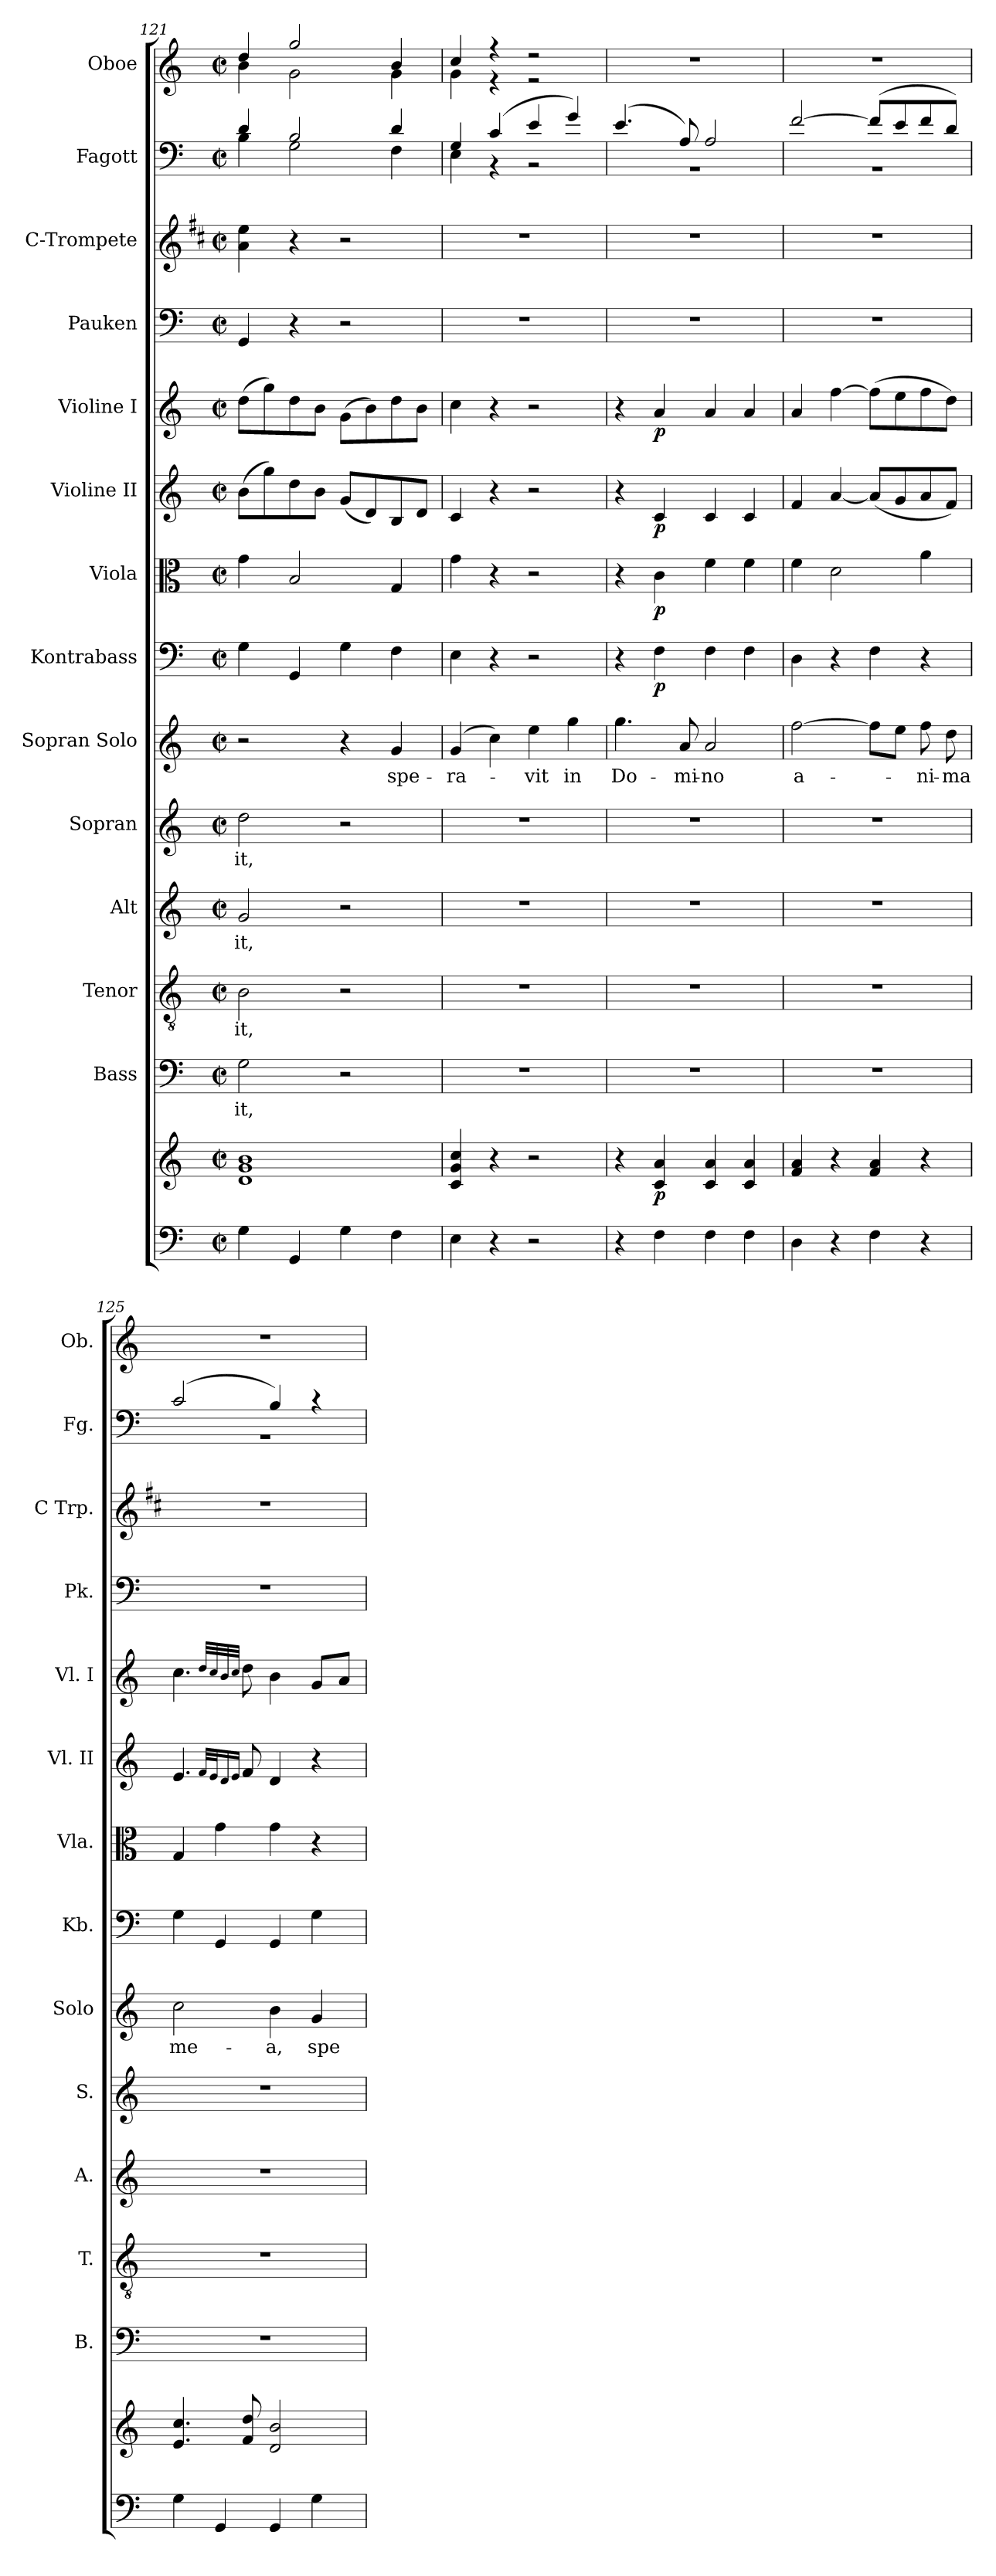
**kern	**kern	**dynam	**kern	**text	**kern	**text	**kern	**text	**kern	**text	**kern	**text	**kern	**dynam	**kern	**dynam	**kern	**dynam	**kern	**dynam	**kern	**kern	**kern	**kern
*part14	*part14	*part14	*part13	*part13	*part12	*part12	*part11	*part11	*part10	*part10	*part9	*part9	*part8	*part8	*part7	*part7	*part6	*part6	*part5	*part5	*part4	*part3	*part2	*part1
*staff15	*staff14	*staff14/15	*staff13	*staff13	*staff12	*staff12	*staff11	*staff11	*staff10	*staff10	*staff9	*staff9	*staff8	*staff8	*staff7	*staff7	*staff6	*staff6	*staff5	*staff5	*staff4	*staff3	*staff2	*staff1
*	*	*	*I"Bass	*	*I"Tenor	*	*I"Alt	*	*I"Sopran	*	*I"Sopran Solo	*	*I"Kontrabass	*	*I"Viola	*	*I"Violine II	*	*I"Violine I	*	*I"Pauken	*I"C-Trompete	*I"Fagott	*I"Oboe
*	*	*	*I'B.	*	*I'T.	*	*I'A.	*	*I'S.	*	*I'Solo	*	*I'Kb.	*	*I'Vla.	*	*I'Vl. II	*	*I'Vl. I	*	*I'Pk.	*I'C Trp.	*I'Fg.	*I'Ob.
*clefF4	*clefG2	*	*clefF4	*	*clefGv2	*	*clefG2	*	*clefG2	*	*clefG2	*	*clefF4	*	*clefC3	*	*clefG2	*	*clefG2	*	*clefF4	*clefG2	*clefF4	*clefG2
*	*	*	*	*	*	*	*	*	*	*	*	*	*ITrd7c12	*	*	*	*	*	*	*	*	*ITrd1c2	*	*
*k[]	*k[]	*	*k[]	*	*k[]	*	*k[]	*	*k[]	*	*k[]	*	*k[]	*	*k[]	*	*k[]	*	*k[]	*	*k[]	*k[]	*k[]	*k[]
*C:	*C:	*	*C:	*	*C:	*	*C:	*	*C:	*	*C:	*	*C:	*	*C:	*	*C:	*	*C:	*	*C:	*C:	*C:	*C:
*M2/2	*M2/2	*	*M2/2	*	*M2/2	*	*M2/2	*	*M2/2	*	*M2/2	*	*M2/2	*	*M2/2	*	*M2/2	*	*M2/2	*	*M2/2	*M2/2	*M2/2	*M2/2
*met(c|)	*met(c|)	*	*met(c|)	*	*met(c|)	*	*met(c|)	*	*met(c|)	*	*met(c|)	*	*met(c|)	*	*met(c|)	*	*met(c|)	*	*met(c|)	*	*met(c|)	*met(c|)	*met(c|)	*met(c|)
=121	=121	=121	=121	=121	=121	=121	=121	=121	=121	=121	=121	=121	=121	=121	=121	=121	=121	=121	=121	=121	=121	=121	=121	=121
!	!	!	!	!LO:LY:b	!	!LO:LY:b	!	!LO:LY:b	!	!LO:LY:b	!	!	!	!	!	!	!	!	!	!	!	!	!	!
*	*	*	*	*	*	*	*	*	*	*	*	*	*	*	*	*	*	*	*	*	*	*	*^	*^
4G\	1d 1g 1b	.	2G\	-it,	2B\	-it,	2g/	-it,	2dd\	-it,	2r	.	4GG\	.	4g\	.	(>8b\L	.	(>8dd\L	.	4GG/	4g\ 4dd\	4d/	4B\	4dd/	4b\
.	.	.	.	.	.	.	.	.	.	.	.	.	.	.	.	.	8gg\)	.	8gg\)	.	.	.	.	.	.	.
4GG/	.	.	.	.	.	.	.	.	.	.	.	.	4GGG/	.	2B/	.	8dd\	.	8dd\	.	4r	4r	2B/	2G\	2gg/	2g\
.	.	.	.	.	.	.	.	.	.	.	.	.	.	.	.	.	8b\J	.	8b\J	.	.	.	.	.	.	.
4G\	.	.	2r	.	2r	.	2r	.	2r	.	4r	.	4GG\	.	.	.	(<8g/L	.	(>8g\L	.	2r	2r	.	.	.	.
.	.	.	.	.	.	.	.	.	.	.	.	.	.	.	.	.	8d/)	.	8b\)	.	.	.	.	.	.	.
!	!	!	!	!	!	!	!	!	!	!	!	!LO:LY:b	!	!	!	!	!	!	!	!	!	!	!	!	!	!
4F\	.	.	.	.	.	.	.	.	.	.	4g/	spe-	4FF\	.	4G/	.	8B/	.	8dd\	.	.	.	4d/	4F\	4b/	4g\
.	.	.	.	.	.	.	.	.	.	.	.	.	.	.	.	.	8d/J	.	8b\J	.	.	.	.	.	.	.
=122	=122	=122	=122	=122	=122	=122	=122	=122	=122	=122	=122	=122	=122	=122	=122	=122	=122	=122	=122	=122	=122	=122	=122	=122	=122	=122
!	!	!	!	!	!	!	!	!	!	!	!	!LO:LY:b	!	!	!	!	!	!	!	!	!	!	!	!	!	!
4E\	4c/ 4g/ 4cc/	.	1r	.	1r	.	1r	.	1r	.	(4g/	-ra-	4EE\	.	4g\	.	4c/	.	4cc\	.	1r	1r	4G/	4E\	4cc/	4g\
4r	4r	.	.	.	.	.	.	.	.	.	4cc\)	.	4r	.	4r	.	4r	.	4r	.	.	.	(4c/	4r	4r	4r
!	!	!	!	!	!	!	!	!	!	!	!	!LO:LY:b	!	!	!	!	!	!	!	!	!	!	!	!	!	!
2r	2r	.	.	.	.	.	.	.	.	.	4ee\	-vit	2r	.	2r	.	2r	.	2r	.	.	.	4e/	2r	2r	2r
!	!	!	!	!	!	!	!	!	!	!	!	!LO:LY:b	!	!	!	!	!	!	!	!	!	!	!	!	!	!
.	.	.	.	.	.	.	.	.	.	.	4gg\	in	.	.	.	.	.	.	.	.	.	.	4g/)	.	.	.
*	*	*	*	*	*	*	*	*	*	*	*	*	*	*	*	*	*	*	*	*	*	*	*	*	*v	*v
=123	=123	=123	=123	=123	=123	=123	=123	=123	=123	=123	=123	=123	=123	=123	=123	=123	=123	=123	=123	=123	=123	=123	=123	=123	=123
!	!	!	!	!	!	!	!	!	!	!	!	!LO:LY:b	!	!	!	!	!	!	!	!	!	!	!	!	!
4r	4r	.	1r	.	1r	.	1r	.	1r	.	4.gg\	Do-	4r	.	4r	.	4r	.	4r	.	1r	1r	(4.e/	1rBB	1r
!	!	!LO:DY:b	!	!	!	!	!	!	!	!	!	!	!	!LO:DY:b	!	!LO:DY:b	!	!LO:DY:b	!	!LO:DY:b	!	!	!	!	!
4F\	4c/ 4a/	p	.	.	.	.	.	.	.	.	.	.	4FF\	p	4c\	p	4c/	p	4a/	p	.	.	.	.	.
!	!	!	!	!	!	!	!	!	!	!	!	!LO:LY:b	!	!	!	!	!	!	!	!	!	!	!	!	!
.	.	.	.	.	.	.	.	.	.	.	8a/	-mi-	.	.	.	.	.	.	.	.	.	.	8A/)	.	.
!	!	!	!	!	!	!	!	!	!	!	!	!LO:LY:b	!	!	!	!	!	!	!	!	!	!	!	!	!
4F\	4c/ 4a/	.	.	.	.	.	.	.	.	.	2a/	-no	4FF\	.	4f\	.	4c/	.	4a/	.	.	.	2A/	.	.
4F\	4c/ 4a/	.	.	.	.	.	.	.	.	.	.	.	4FF\	.	4f\	.	4c/	.	4a/	.	.	.	.	.	.
!!LO:PB:g=z
=124	=124	=124	=124	=124	=124	=124	=124	=124	=124	=124	=124	=124	=124	=124	=124	=124	=124	=124	=124	=124	=124	=124	=124	=124	=124
!	!	!	!	!	!	!	!	!	!	!	!	!LO:LY:b	!	!	!	!	!	!	!	!	!	!	!	!	!
4D\	4f/ 4a/	.	1r	.	1r	.	1r	.	1r	.	[2ff\	a-	4DD\	.	4f\	.	4f/	.	4a/	.	1r	1r	[>2f/	1rBB	1r
4r	4r	.	.	.	.	.	.	.	.	.	.	.	4r	.	2d\	.	[4a/	.	[4ff\	.	.	.	.	.	.
4F\	4f/ 4a/	.	.	.	.	.	.	.	.	.	8ff\L]	.	4FF\	.	.	.	(<8a/L]	.	(>8ff\L]	.	.	.	(>8f/L]	.	.
.	.	.	.	.	.	.	.	.	.	.	8ee\J	.	.	.	.	.	8g/	.	8ee\	.	.	.	8e/	.	.
!	!	!	!	!	!	!	!	!	!	!	!	!LO:LY:b	!	!	!	!	!	!	!	!	!	!	!	!	!
4r	4r	.	.	.	.	.	.	.	.	.	8ff\	-ni-	4r	.	4a\	.	8a/	.	8ff\	.	.	.	8f/	.	.
!	!	!	!	!	!	!	!	!	!	!	!	!LO:LY:b	!	!	!	!	!	!	!	!	!	!	!	!	!
.	.	.	.	.	.	.	.	.	.	.	8dd\	-ma	.	.	.	.	8f/J)	.	8dd\J)	.	.	.	8d/J)	.	.
=125	=125	=125	=125	=125	=125	=125	=125	=125	=125	=125	=125	=125	=125	=125	=125	=125	=125	=125	=125	=125	=125	=125	=125	=125	=125
!	!	!	!	!	!	!	!	!	!	!	!	!LO:LY:b	!	!	!	!	!	!	!	!	!	!	!	!	!
4G\	4.e/ 4.cc/	.	1r	.	1r	.	1r	.	1r	.	2cc\	me-	4GG\	.	4G/	.	4.e/	.	4.cc\	.	1r	1r	(2c/	1rBB	1r
4GG/	.	.	.	.	.	.	.	.	.	.	.	.	4GGG/	.	4g\	.	.	.	.	.	.	.	.	.	.
.	.	.	.	.	.	.	.	.	.	.	.	.	.	.	.	.	32qf/LLL	.	32qdd/LLL	.	.	.	.	.	.
.	.	.	.	.	.	.	.	.	.	.	.	.	.	.	.	.	32qe/J	.	32qcc/	.	.	.	.	.	.
.	.	.	.	.	.	.	.	.	.	.	.	.	.	.	.	.	16qd/	.	32qb/	.	.	.	.	.	.
.	.	.	.	.	.	.	.	.	.	.	.	.	.	.	.	.	16qe/JJ	.	32qcc/JJJ	.	.	.	.	.	.
.	8f/ 8dd/	.	.	.	.	.	.	.	.	.	.	.	.	.	.	.	8f/	.	8dd\	.	.	.	.	.	.
!	!	!	!	!	!	!	!	!	!	!	!	!LO:LY:b	!	!	!	!	!	!	!	!	!	!	!	!	!
4GG/	2d/ 2b/	.	.	.	.	.	.	.	.	.	4b\	-a,	4GGG/	.	4g\	.	4d/	.	4b\	.	.	.	4B/)	.	.
!	!	!	!	!	!	!	!	!	!	!	!	!LO:LY:b	!	!	!	!	!	!	!	!	!	!	!	!	!
4G\	.	.	.	.	.	.	.	.	.	.	4g/	spe-	4GG\	.	4r	.	4r	.	8g/L	.	.	.	4rc	.	.
.	.	.	.	.	.	.	.	.	.	.	.	.	.	.	.	.	.	.	8a/J	.	.	.	.	.	.
*	*	*	*	*	*	*	*	*	*	*	*	*	*	*	*	*	*	*	*	*	*	*	*v	*v	*
=	=	=	=	=	=	=	=	=	=	=	=	=	=	=	=	=	=	=	=	=	=	=	=	=
*-	*-	*-	*-	*-	*-	*-	*-	*-	*-	*-	*-	*-	*-	*-	*-	*-	*-	*-	*-	*-	*-	*-	*-	*-
